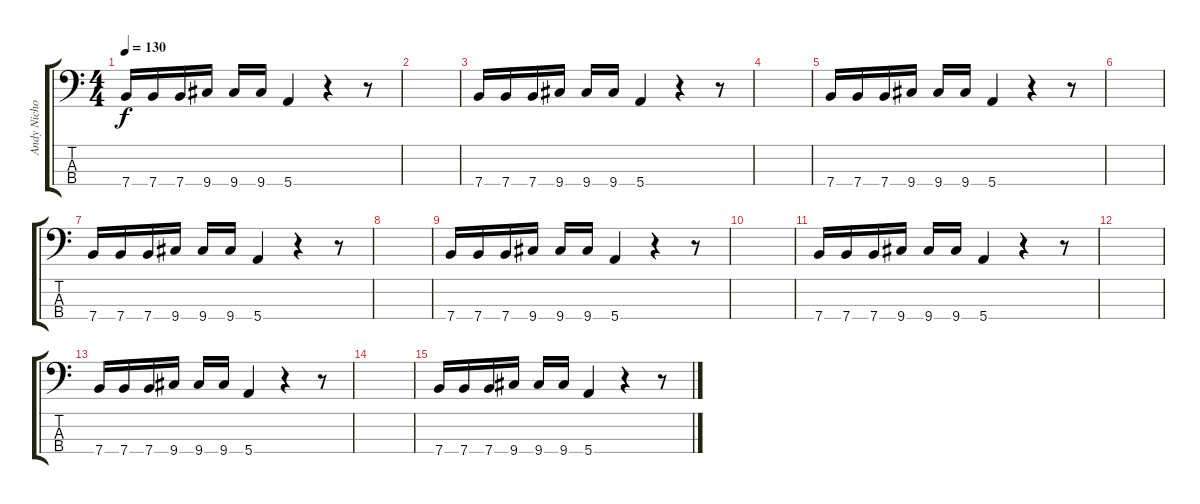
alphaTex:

\track ("Andy Nicholson" "Andy Nicho") {instrument electricbasspick}
\staff {score tabs}
\tuning (G2 D2 A1 E1) {hide}
\ts (4 4)
\tempo 130
\clef f4
\ks c
7.4.16{dy f} 7.4.16 7.4.16 9.4.16 9.4.16 9.4.16 5.4.4 r.4 r.8 |
|
7.4.16 7.4.16 7.4.16 9.4.16 9.4.16 9.4.16 5.4.4 r.4 r.8 |
|
7.4.16 7.4.16 7.4.16 9.4.16 9.4.16 9.4.16 5.4.4 r.4 r.8 |
|
7.4.16 7.4.16 7.4.16 9.4.16 9.4.16 9.4.16 5.4.4 r.4 r.8 |
|
7.4.16 7.4.16 7.4.16 9.4.16 9.4.16 9.4.16 5.4.4 r.4 r.8 |
|
7.4.16 7.4.16 7.4.16 9.4.16 9.4.16 9.4.16 5.4.4 r.4 r.8 |
|
7.4.16 7.4.16 7.4.16 9.4.16 9.4.16 9.4.16 5.4.4 r.4 r.8 |
|
7.4.16 7.4.16 7.4.16 9.4.16 9.4.16 9.4.16 5.4.4 r.4 r.8
